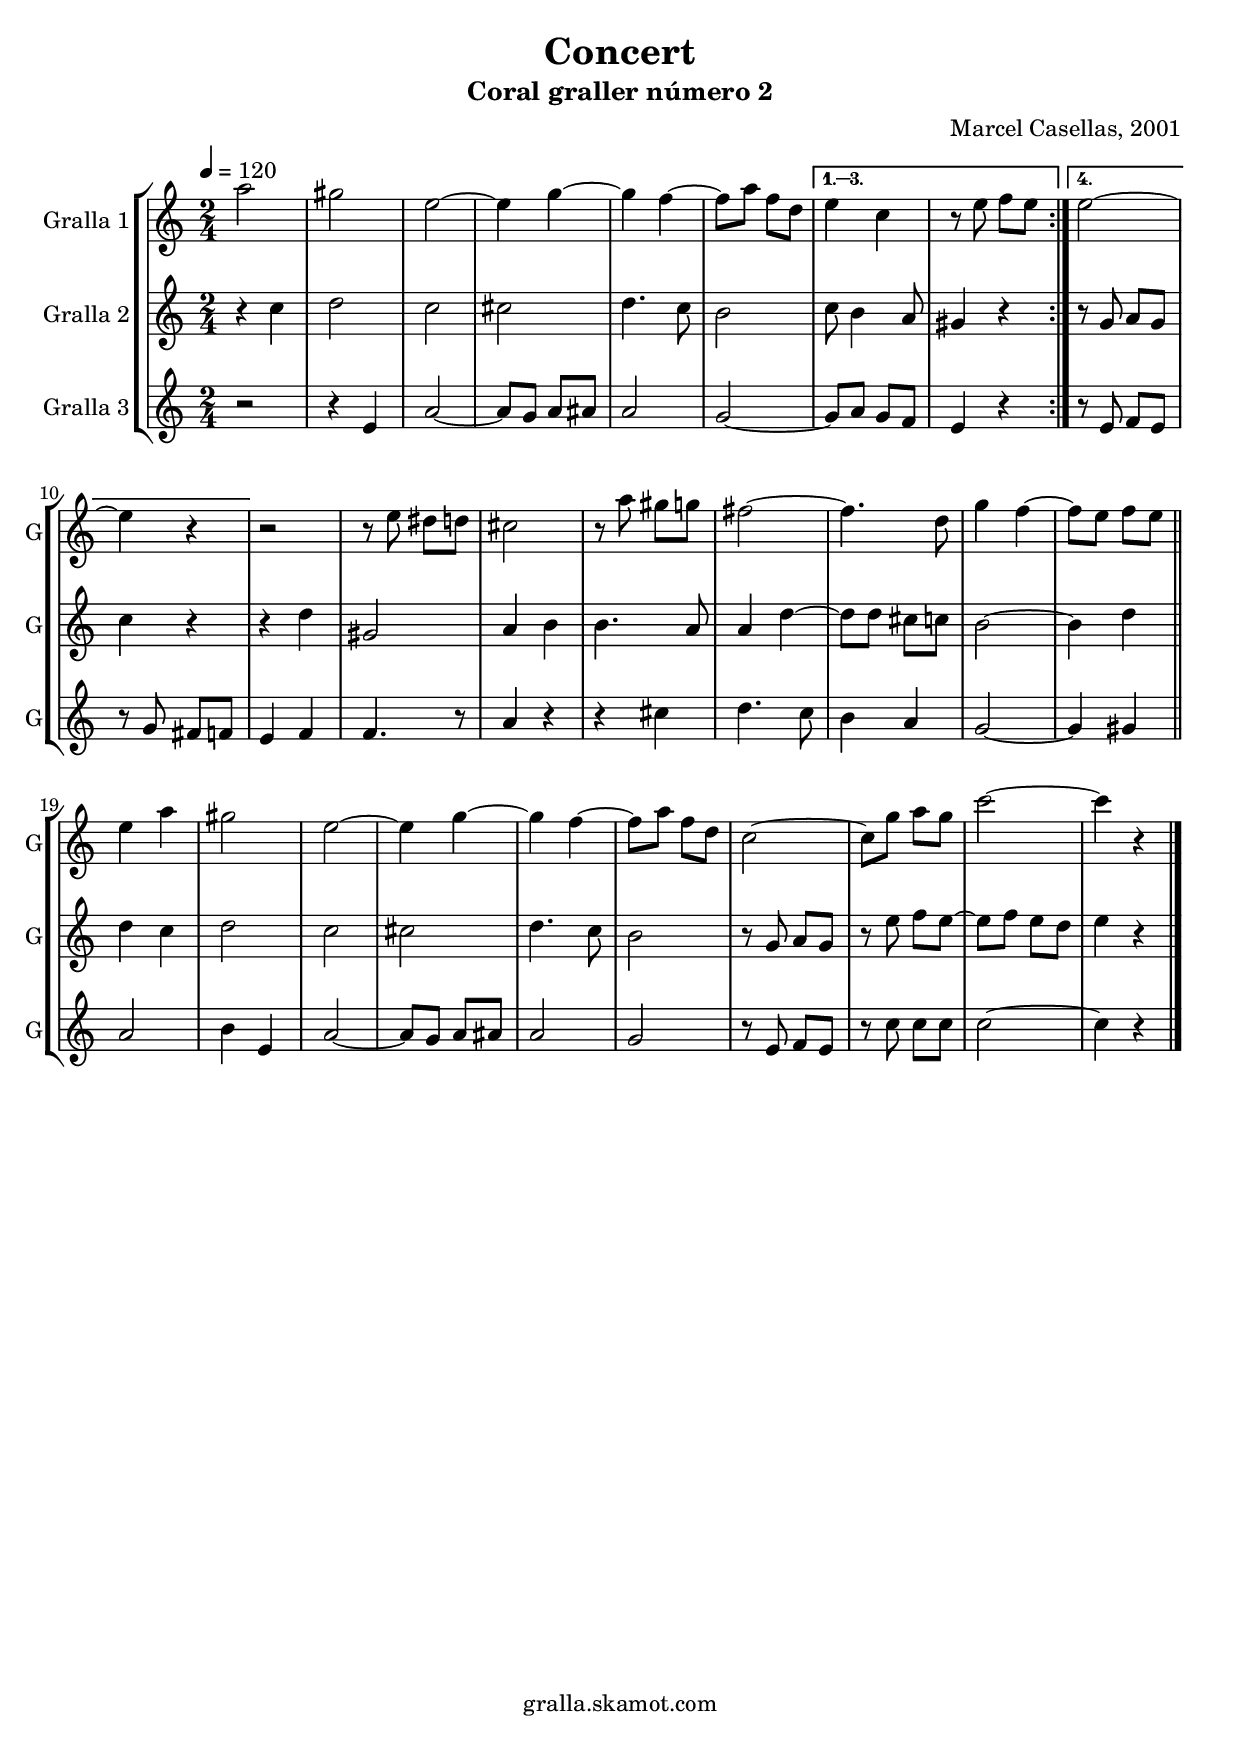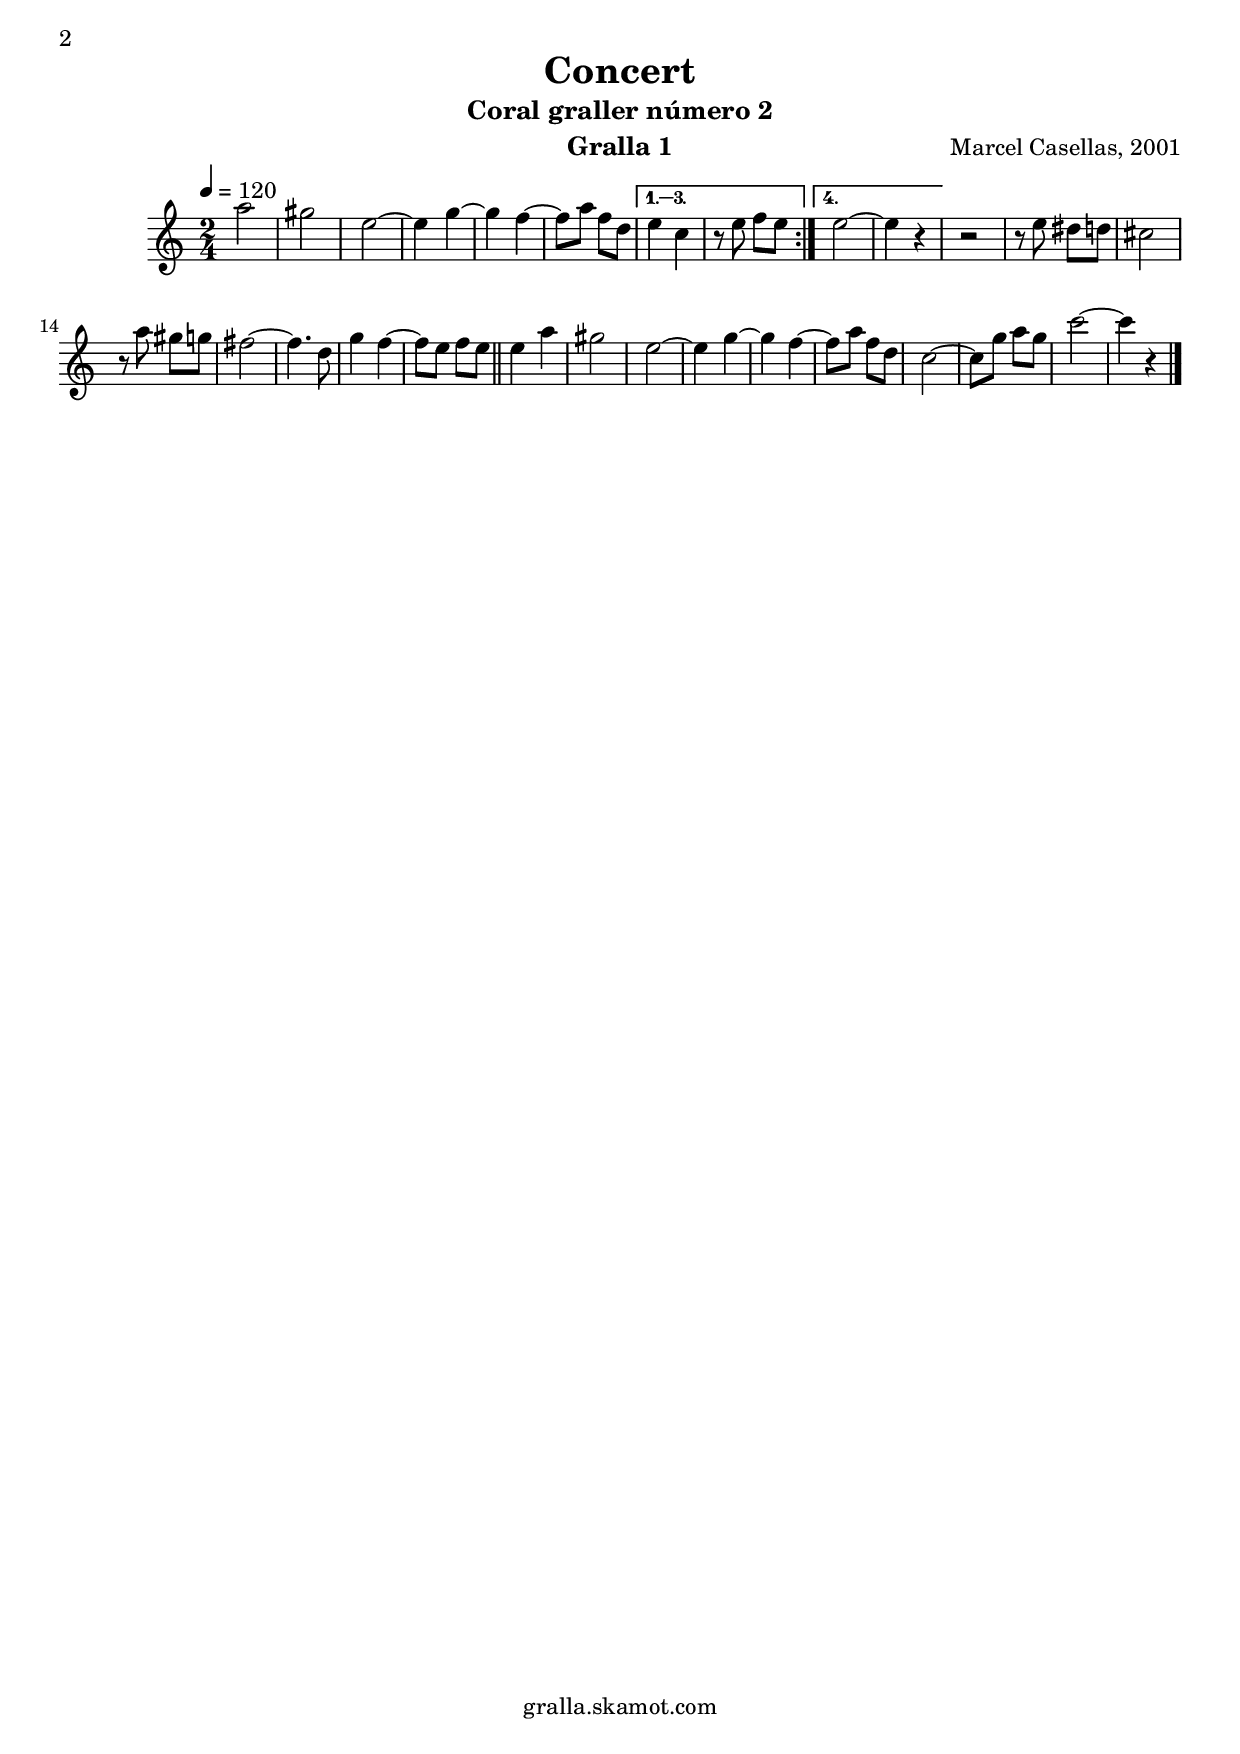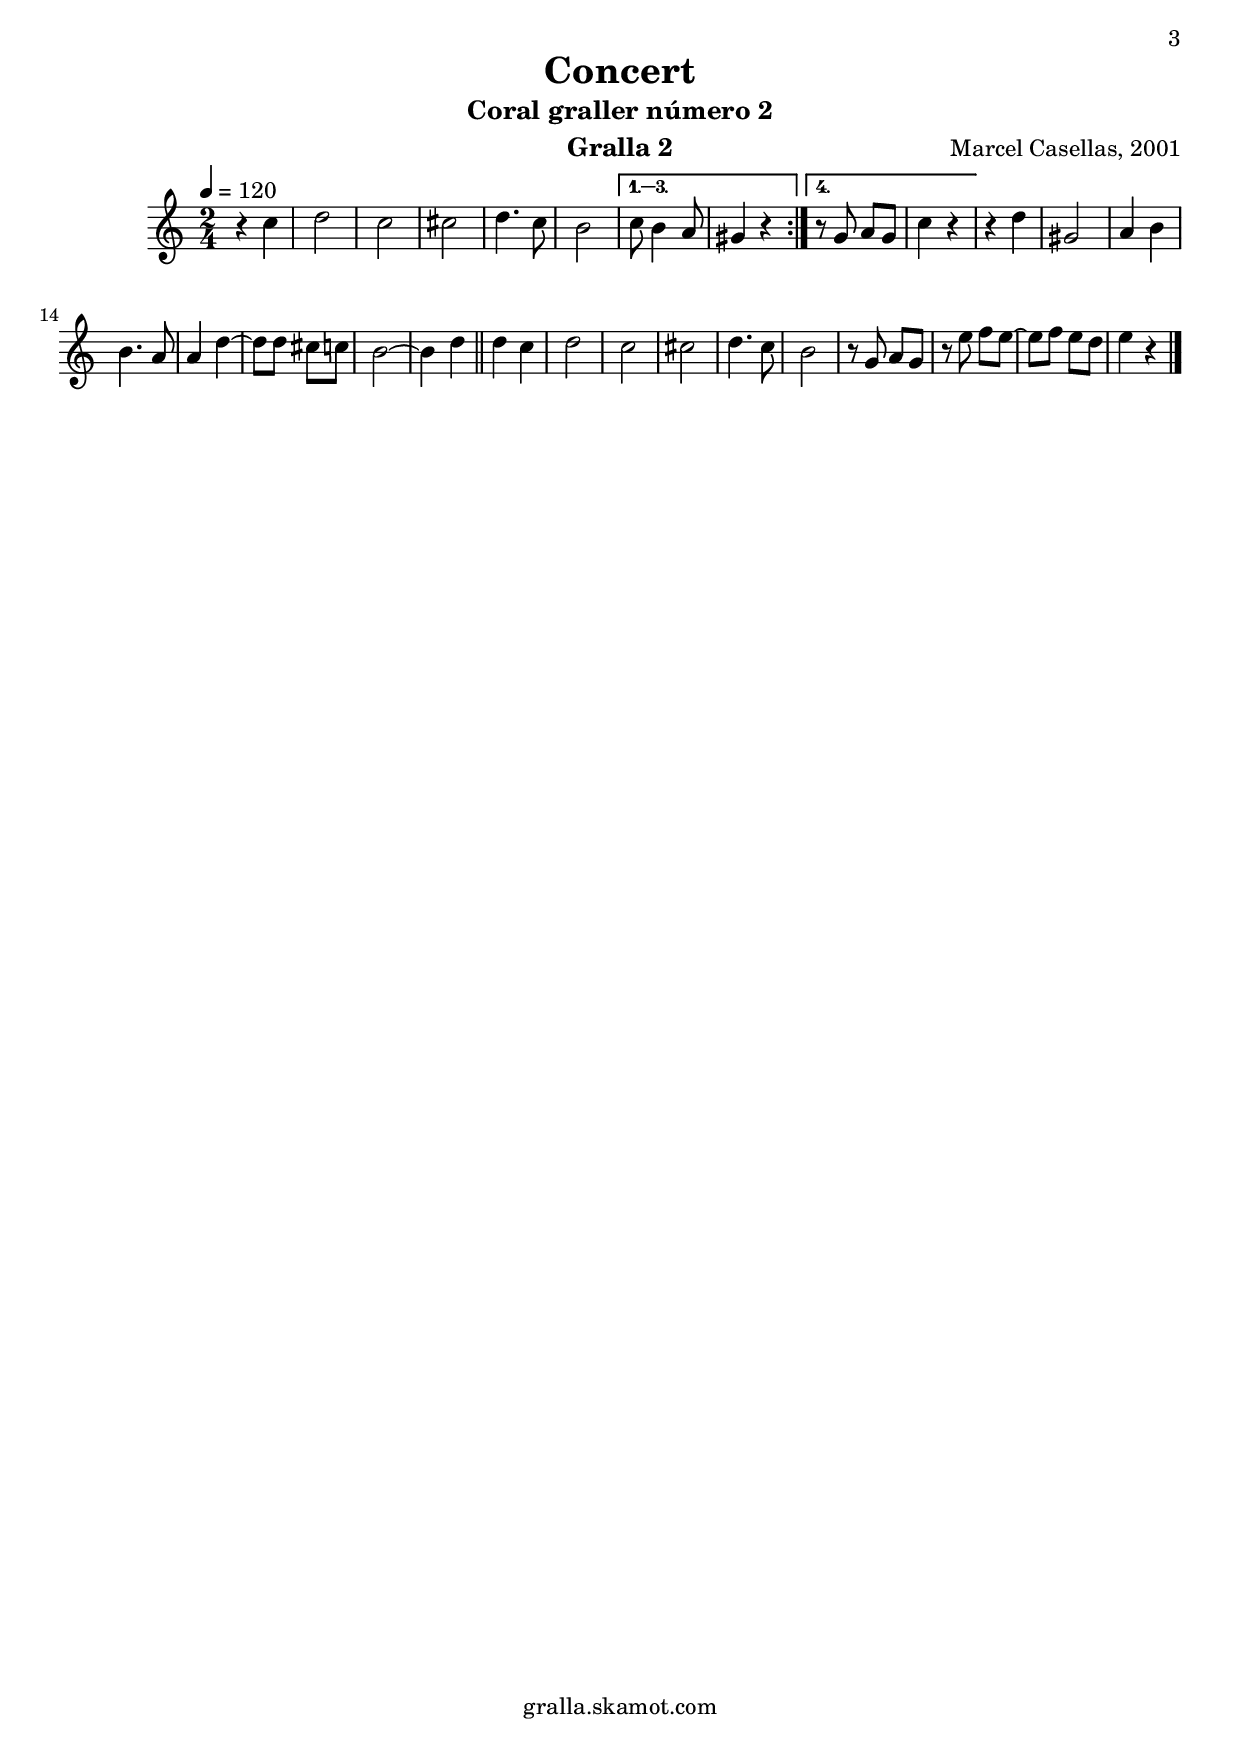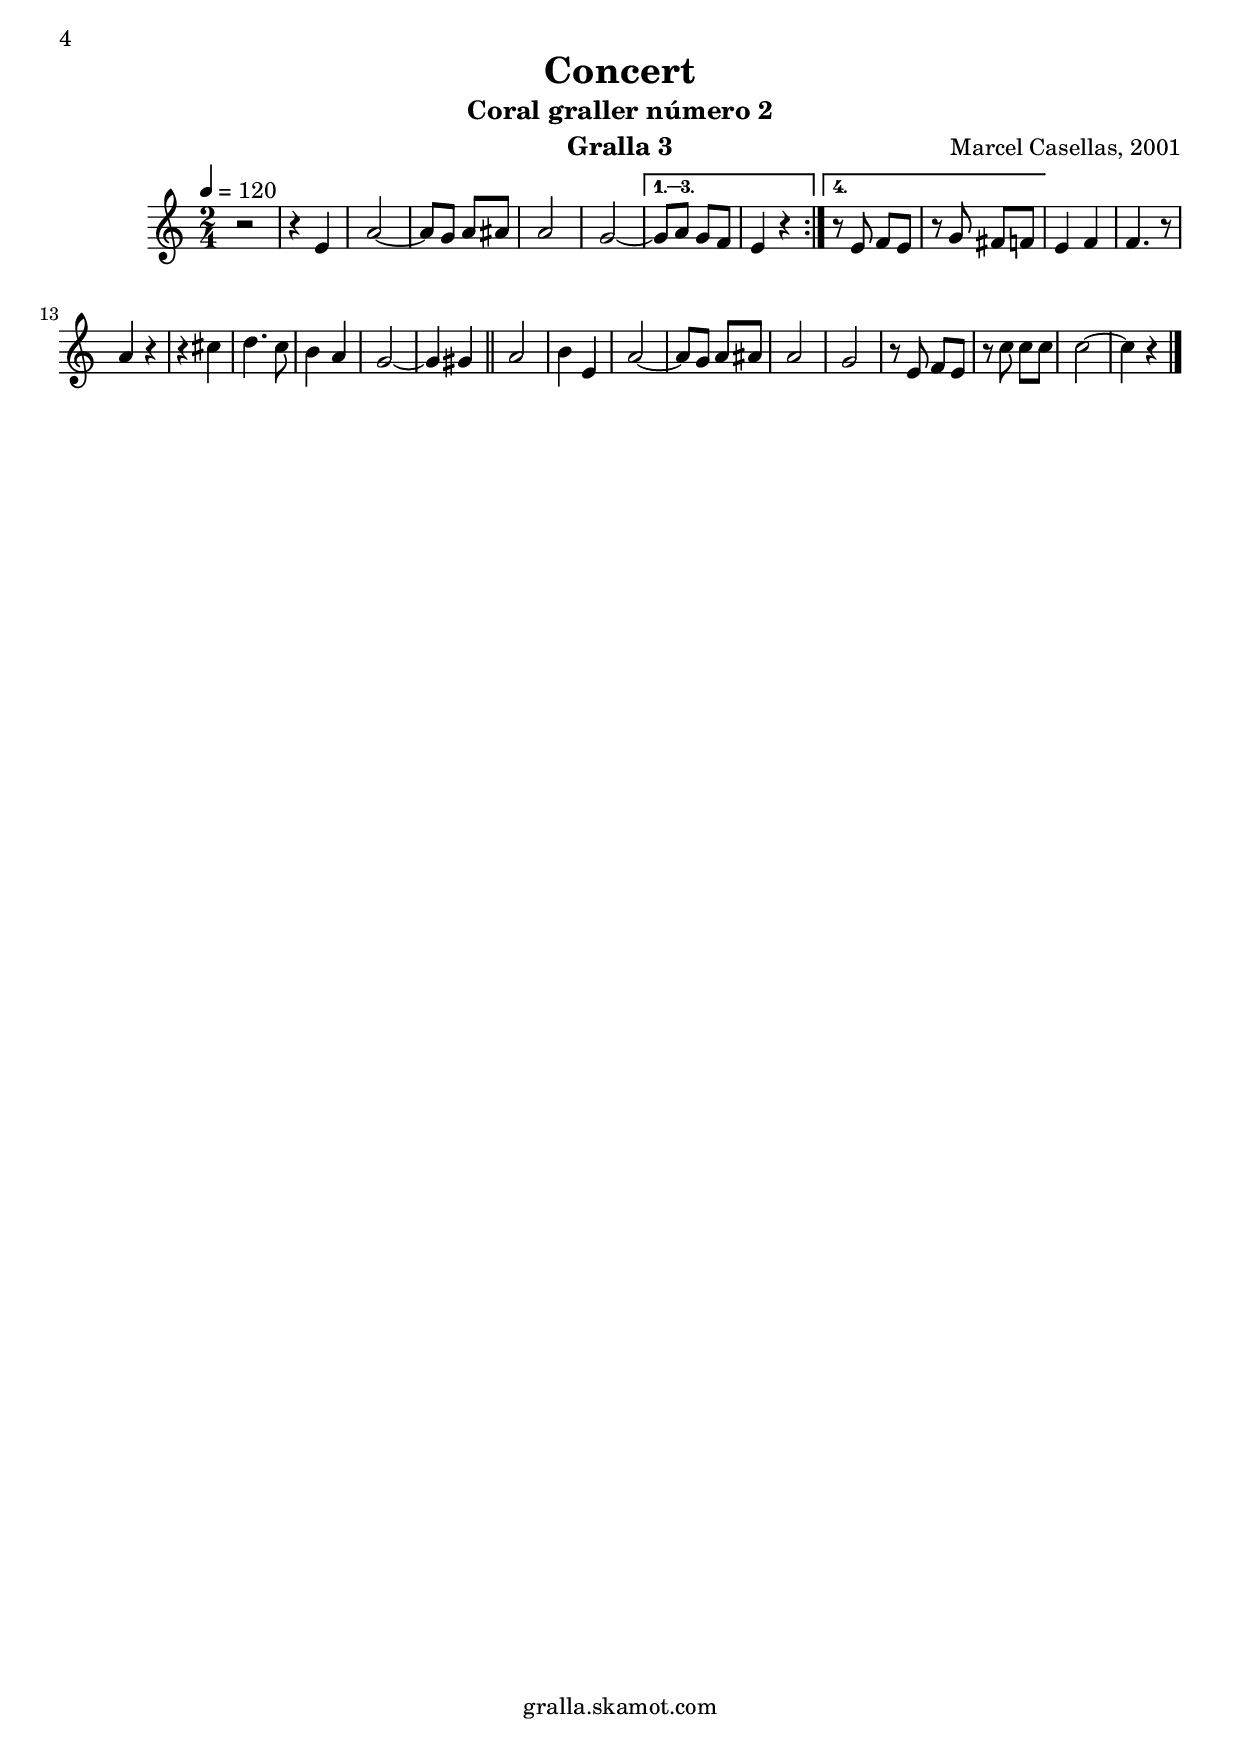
\version "2.16.2"

\header {
  dedication=""
  title="Concert"
  subtitle="Coral graller número 2"
  subsubtitle=""
  poet=""
  meter=""
  piece=""
  composer="Marcel Casellas, 2001"
  arranger=""
  opus=""
  instrument=""
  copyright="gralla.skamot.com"
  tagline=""
}

liniaroAa =
\relative a''
{
  \tempo 4=120
  \clef treble
  \key c \major
  \time 2/4
  \repeat volta 4 { a2  |
  gis2  |
  e2 ~  |
  e4 g ~  |
  %05
  g4 f ~  |
  f8 a f d }
  \alternative { { e4 c  |
  r8 e f e }
  { e2 ~  |
  %10
  e4 r } }
  r2  |
  r8 e dis d  |
  cis2  |
  r8 a' gis g  |
  %15
  fis2 ~  |
  fis4. d8  |
  g4 f ~  |
  f8 e f e  \bar "||"
  e4 a  |
  %20
  gis2  |
  e2 ~  |
  e4 g ~  |
  g4 f ~  |
  f8 a f d  |
  %25
  c2 ~  |
  c8 g' a g  |
  c2 ~  |
  c4 r  \bar "|."
}

liniaroAb =
\relative c''
{
  \tempo 4=120
  \clef treble
  \key c \major
  \time 2/4
  \repeat volta 4 { r4 c  |
  d2  |
  c2  |
  cis2  |
  %05
  d4. c8  |
  b2 }
  \alternative { { c8 b4 a8  |
  gis4 r }
  { r8 g a g  |
  %10
  c4 r } }
  r4 d  |
  gis,2  |
  a4 b  |
  b4. a8  |
  %15
  a4 d ~  |
  d8 d cis c  |
  b2 ~  |
  b4 d  \bar "||"
  d4 c  |
  %20
  d2  |
  c2  |
  cis2  |
  d4. c8  |
  b2  |
  %25
  r8 g a g  |
  r8 e' f e ~  |
  e8 f e d  |
  e4 r  \bar "|."
}

liniaroAc =
\relative e'
{
  \tempo 4=120
  \clef treble
  \key c \major
  \time 2/4
  \repeat volta 4 { r2  |
  r4 e  |
  a2 ~  |
  a8 g a ais  |
  %05
  a2  |
  g2 ~ }
  \alternative { { g8 a g f  |
  e4 r }
  { r8 e f e  |
  %10
  r8 g fis f } }
  e4 f  |
  f4. r8  | % kompletite
  a4 r  |
  r4 cis  |
  %15
  d4. c8  |
  b4 a  |
  g2 ~  |
  g4 gis  \bar "||"
  a2  |
  %20
  b4 e,  |
  a2 ~  |
  a8 g a ais  |
  a2  |
  g2  |
  %25
  r8 e f e  |
  r8 c' c c  |
  c2 ~  |
  c4 r  \bar "|."
}

\bookpart {
  \score {
    \new StaffGroup {
      \override Score.RehearsalMark #'self-alignment-X = #LEFT
      <<
        \new Staff \with {instrumentName = #"Gralla 1" shortInstrumentName = #"G"} \liniaroAa
        \new Staff \with {instrumentName = #"Gralla 2" shortInstrumentName = #"G"} \liniaroAb
        \new Staff \with {instrumentName = #"Gralla 3" shortInstrumentName = #"G"} \liniaroAc
      >>
    }
    \layout {}
  }
  \score { \unfoldRepeats
    \new StaffGroup {
      \override Score.RehearsalMark #'self-alignment-X = #LEFT
      <<
        \new Staff \with {instrumentName = #"Gralla 1" shortInstrumentName = #"G"} \liniaroAa
        \new Staff \with {instrumentName = #"Gralla 2" shortInstrumentName = #"G"} \liniaroAb
        \new Staff \with {instrumentName = #"Gralla 3" shortInstrumentName = #"G"} \liniaroAc
      >>
    }
    \midi {
      \set Staff.midiInstrument = "oboe"
      \set DrumStaff.midiInstrument = "drums"
    }
  }
}

\bookpart {
  \header {instrument="Gralla 1"}
  \score {
    \new StaffGroup {
      \override Score.RehearsalMark #'self-alignment-X = #LEFT
      <<
        \new Staff \liniaroAa
      >>
    }
    \layout {}
  }
  \score { \unfoldRepeats
    \new StaffGroup {
      \override Score.RehearsalMark #'self-alignment-X = #LEFT
      <<
        \new Staff \liniaroAa
      >>
    }
    \midi {
      \set Staff.midiInstrument = "oboe"
      \set DrumStaff.midiInstrument = "drums"
    }
  }
}

\bookpart {
  \header {instrument="Gralla 2"}
  \score {
    \new StaffGroup {
      \override Score.RehearsalMark #'self-alignment-X = #LEFT
      <<
        \new Staff \liniaroAb
      >>
    }
    \layout {}
  }
  \score { \unfoldRepeats
    \new StaffGroup {
      \override Score.RehearsalMark #'self-alignment-X = #LEFT
      <<
        \new Staff \liniaroAb
      >>
    }
    \midi {
      \set Staff.midiInstrument = "oboe"
      \set DrumStaff.midiInstrument = "drums"
    }
  }
}

\bookpart {
  \header {instrument="Gralla 3"}
  \score {
    \new StaffGroup {
      \override Score.RehearsalMark #'self-alignment-X = #LEFT
      <<
        \new Staff \liniaroAc
      >>
    }
    \layout {}
  }
  \score { \unfoldRepeats
    \new StaffGroup {
      \override Score.RehearsalMark #'self-alignment-X = #LEFT
      <<
        \new Staff \liniaroAc
      >>
    }
    \midi {
      \set Staff.midiInstrument = "oboe"
      \set DrumStaff.midiInstrument = "drums"
    }
  }
}

